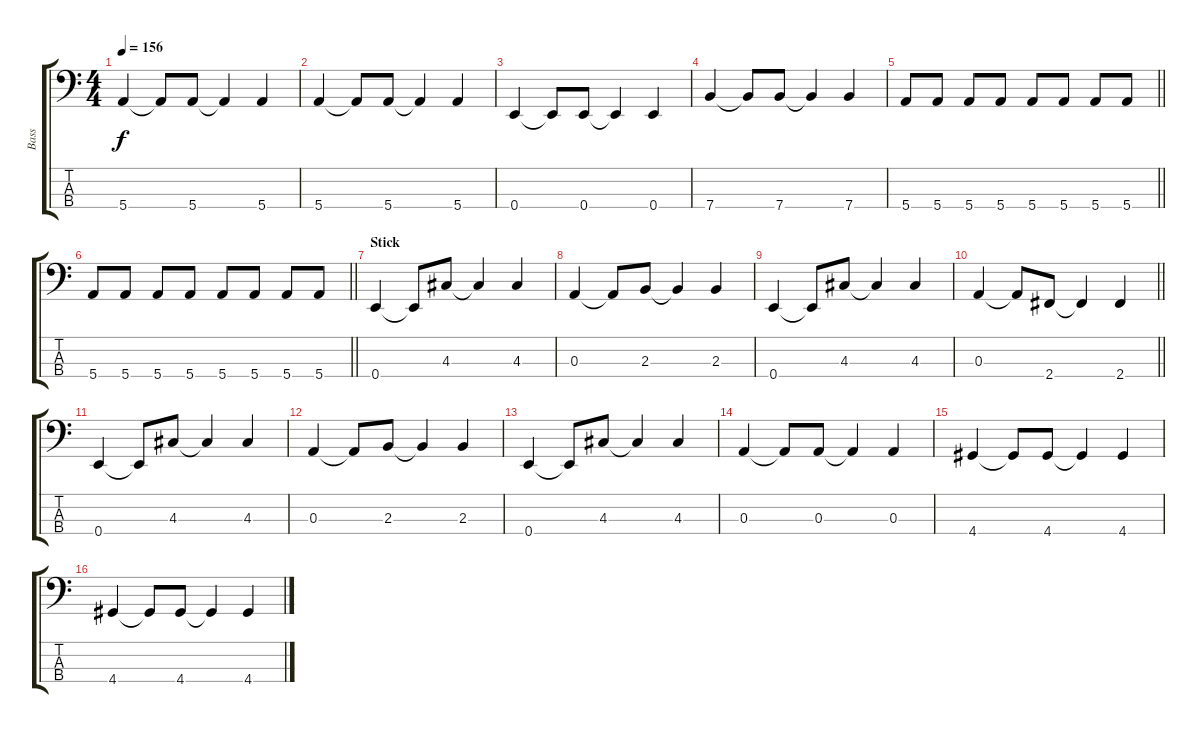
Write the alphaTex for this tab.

\track ("Bass" "Bass") {instrument electricbasspick}
\staff {score tabs}
\tuning (G2 D2 A1 E1) {hide}
\ts (4 4)
\tempo 156
\clef f4
\ks c
5.4.4{dy f} 5.4{t}.8 5.4.8 5.4{t}.4 5.4.4 |
5.4.4 5.4{t}.8 5.4.8 5.4{t}.4 5.4.4 |
0.4.4 0.4{t}.8 0.4.8 0.4{t}.4 0.4.4 |
7.4.4 7.4{t}.8 7.4.8 7.4{t}.4 7.4.4 |
\barLineRight lightlight
5.4.8 5.4.8 5.4.8 5.4.8 5.4.8 5.4.8 5.4.8 5.4.8 |
\barLineRight lightlight
5.4.8 5.4.8 5.4.8 5.4.8 5.4.8 5.4.8 5.4.8 5.4.8 |
\section ("" "Stick")
0.4.4 0.4{t}.8 4.3.8 4.3{t}.4 4.3.4 |
0.3.4 0.3{t}.8 2.3.8 2.3{t}.4 2.3.4 |
0.4.4 0.4{t}.8 4.3.8 4.3{t}.4 4.3.4 |
\barLineRight lightlight
0.3.4 0.3{t}.8 2.4.8 2.4{t}.4 2.4.4 |
0.4.4 0.4{t}.8 4.3.8 4.3{t}.4 4.3.4 |
0.3.4 0.3{t}.8 2.3.8 2.3{t}.4 2.3.4 |
0.4.4 0.4{t}.8 4.3.8 4.3{t}.4 4.3.4 |
0.3.4 0.3{t}.8 0.3.8 0.3{t}.4 0.3.4 |
4.4.4 4.4{t}.8 4.4.8 4.4{t}.4 4.4.4 |
4.4.4 4.4{t}.8 4.4.8 4.4{t}.4 4.4.4
